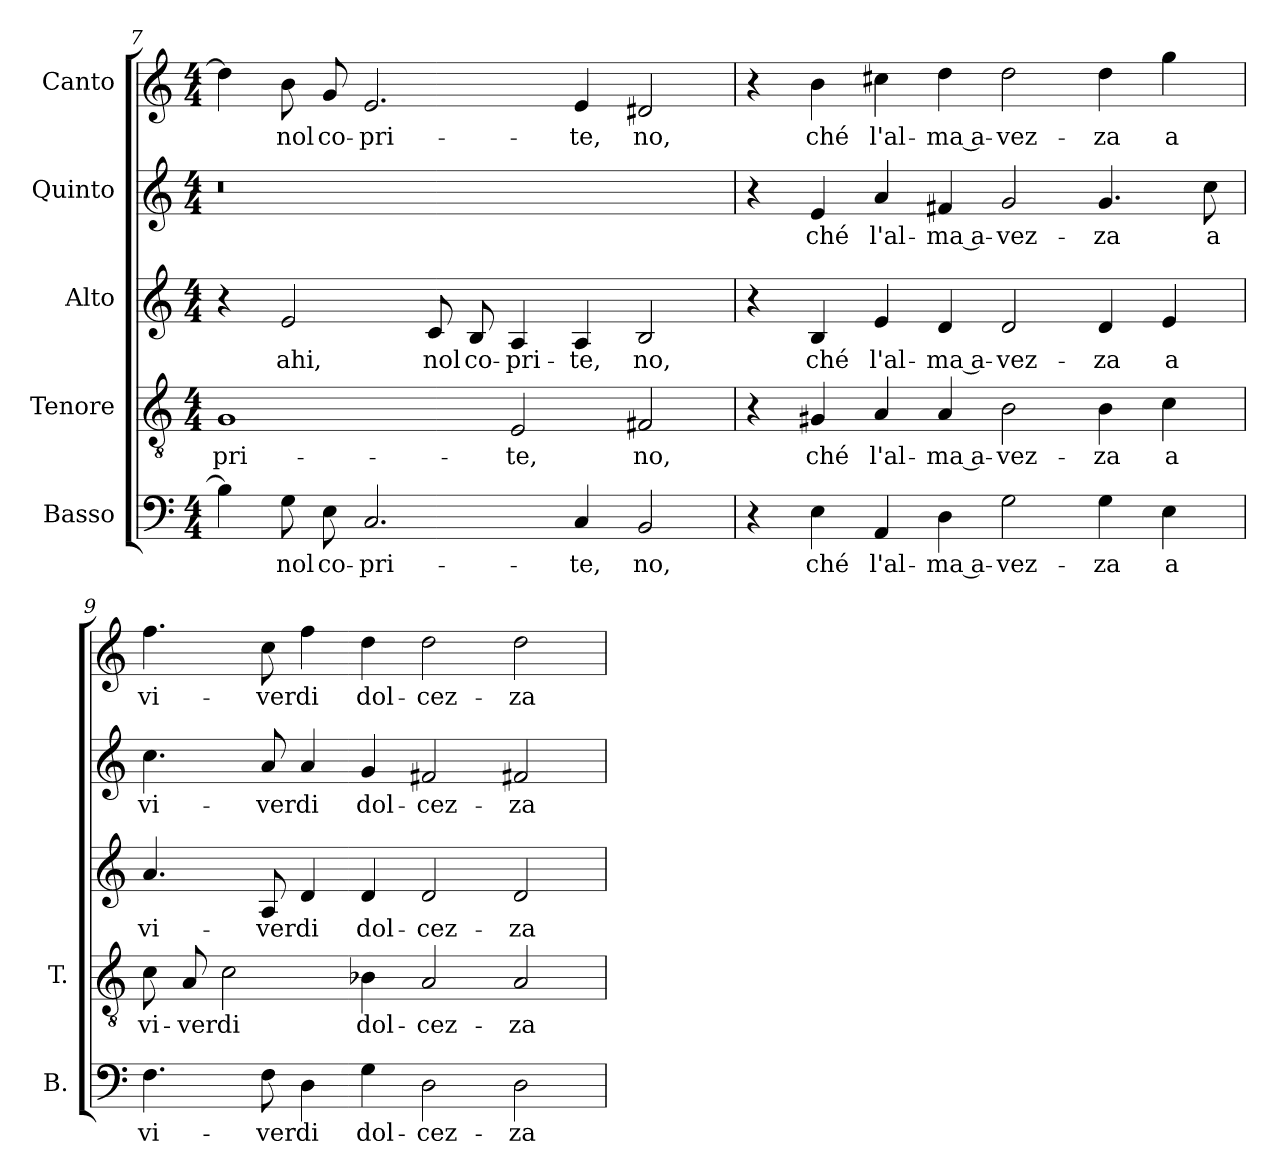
**kern	**text	**kern	**text	**kern	**text	**kern	**text	**kern	**text
*part5	*part5	*part4	*part4	*part3	*part3	*part2	*part2	*part1	*part1
*staff5	*staff5	*staff4	*staff4	*staff3	*staff3	*staff2	*staff2	*staff1	*staff1
*I"Basso	*	*I"Tenore	*	*I"Alto	*	*I"Quinto	*	*I"Canto	*
*I'B.	*	*I'T.	*	*	*	*	*	*	*
*clefF4	*	*clefGv2	*	*clefG2	*	*clefG2	*	*clefG2	*
*k[]	*	*k[]	*	*k[]	*	*k[]	*	*k[]	*
*C:	*	*C:	*	*C:	*	*C:	*	*C:	*
*M4/4	*	*M4/4	*	*M4/4	*	*M4/4	*	*M4/4	*
=7	=7	=7	=7	=7	=7	=7	=7	=7	=7
!	!	!	!	!	!	!LO:N:vis=0	!	!	!
4B\]	.	1G/	-pri-	4r	.	1r	.	4dd\]	.
8G\	nol	.	.	2e/	ahi,	.	.	8b\	nol
8E\	co-	.	.	.	.	.	.	8g/	co-
2.C/	-pri-	.	.	.	.	.	.	2.e/	-pri-
.	.	.	.	8c/	nol	.	.	.	.
.	.	.	.	8B/	co-	.	.	.	.
.	.	2E/	-te,	4A/	-pri-	1ryy	.	.	.
4C/	-te,	.	.	4A/	-te,	.	.	4e/	-te,
2BB/	no,	2F#X/	no,	2B/	no,	.	.	2d#X/	no,
=8	=8	=8	=8	=8	=8	=8	=8	=8	=8
4r	.	4r	.	4r	.	4r	.	4r	.
4E\	ché	4G#X/	ché	4B/	ché	4e/	ché	4b\	ché
4AA/	l'al-	4A/	l'al-	4e/	l'al-	4a/	l'al-	4cc#X\	l'al-
4D\	-ma a-	4A/	-ma a-	4d/	-ma a-	4f#X/	-ma a-	4dd\	-ma a-
2G\	-vez-	2B\	-vez-	2d/	-vez-	2g/	-vez-	2dd\	-vez-
4G\	-za	4B\	-za	4d/	-za	4.g/	-za	4dd\	-za
4E\	a	4c\	a	4e/	a	.	.	4gg\	a
.	.	.	.	.	.	8cc\	a	.	.
=9	=9	=9	=9	=9	=9	=9	=9	=9	=9
4.F\	vi-	8c\	vi-	4.a/	vi-	4.cc\	vi-	4.ff\	vi-
.	.	8A/	-ver	.	.	.	.	.	.
.	.	2c\	di	.	.	.	.	.	.
8F\	-ver	.	.	8A/	-ver	8a/	-ver	8cc\	-ver
4D\	di	.	.	4d/	di	4a/	di	4ff\	di
4G\	dol-	4B-X\	dol-	4d/	dol-	4g/	dol-	4dd\	dol-
2D\	-cez-	2A/	-cez-	2d/	-cez-	2f#X/	-cez-	2dd\	-cez-
2D\	-za	2A/	-za	2d/	-za	2f#X/	-za	2dd\	-za
=	=	=	=	=	=	=	=	=	=
*-	*-	*-	*-	*-	*-	*-	*-	*-	*-
